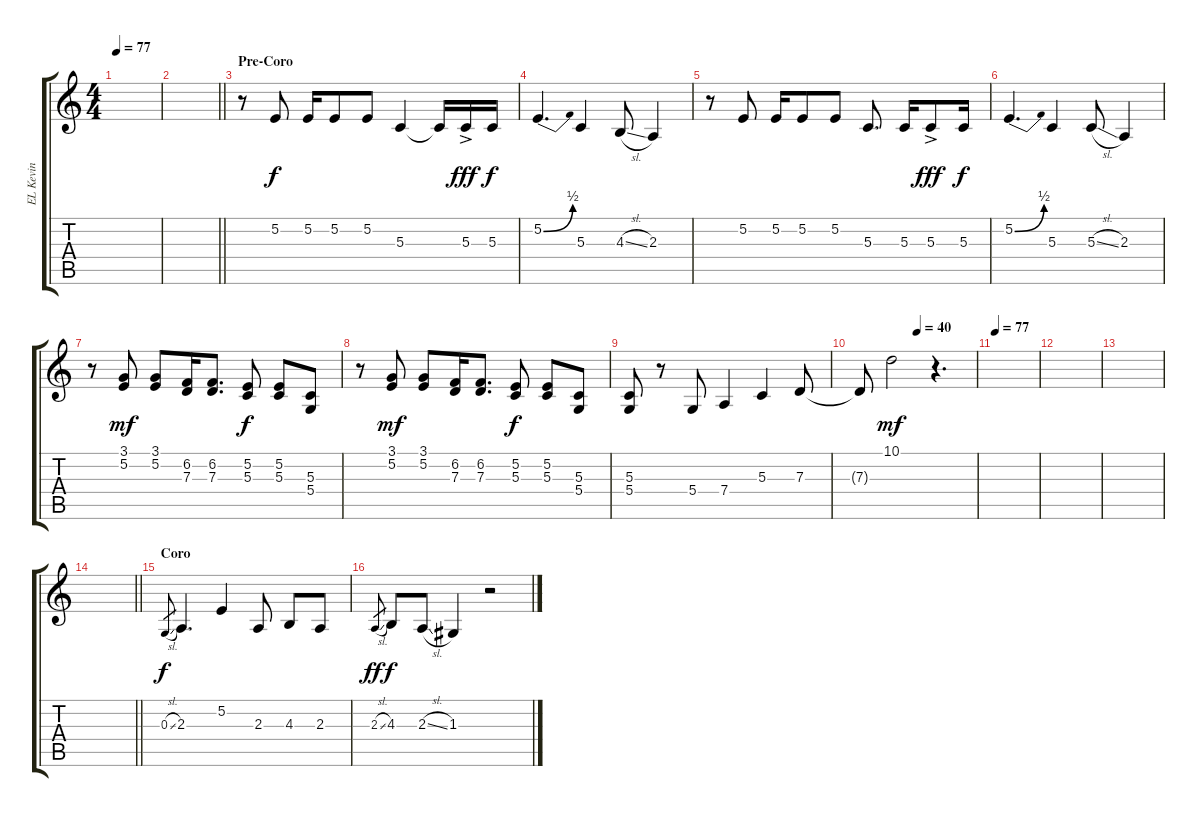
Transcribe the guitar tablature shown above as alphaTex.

\track ("EL Kevin" "EL Kevin") {instrument tenorsax}
\staff {score tabs}
\tuning (E4 B3 G3 D3 A2 E2) {hide}
\ts (4 4)
\tempo 77
\clef g2
\ks c
|
\barLineRight lightlight
|
\section ("" "Pre-Coro")
r.8 5.2.8 5.2.16 5.2.8 5.2.8 5.3.4 5.3{t}.16 5.3{ac}.16{dy fff} 5.3.16{dy f} |
5.2{be (bend 0 0 60 2)}.4{d} 5.3.4 4.3{sl}.8 2.3.4 |
r.8 5.2.8 5.2.16 5.2.8 5.2.8 5.3.8{d} 5.3.16 5.3{ac}.8{dy fff} 5.3.16{dy f} |
5.2{be (bend 0 0 60 2)}.4{d} 5.3.4 5.3{sl}.8 2.3.4 |
r.8 (3.1 5.2).8{dy mf} (3.1 5.2).8 (6.2 7.3).16 (6.2 7.3).8{d} (5.2 5.3).8{dy f} (5.2 5.3).8 (5.3 5.4).8 |
r.8 (3.1 5.2).8{dy mf} (3.1 5.2).8 (6.2 7.3).16 (6.2 7.3).8{d} (5.2 5.3).8{dy f} (5.2 5.3).8 (5.3 5.4).8 |
(5.3 5.4).8 r.8 5.4.8 7.4.4 5.3.4 7.3.8 |
\tempo (40 0.5)
7.3{t}.8 10.1.2{dy mf} r.4{d} |
\tempo 77
|
|
|
\barLineRight lightlight
|
\section ("" "Coro")
0.3{sl}.8{gr dy f} 2.3.4{d} 5.2.4 2.3.8 4.3.8 2.3.8 |
2.3{sl}.8{gr dy ff} 4.3.8{dy f} 2.3{sl}.8 1.3.4 r.2
